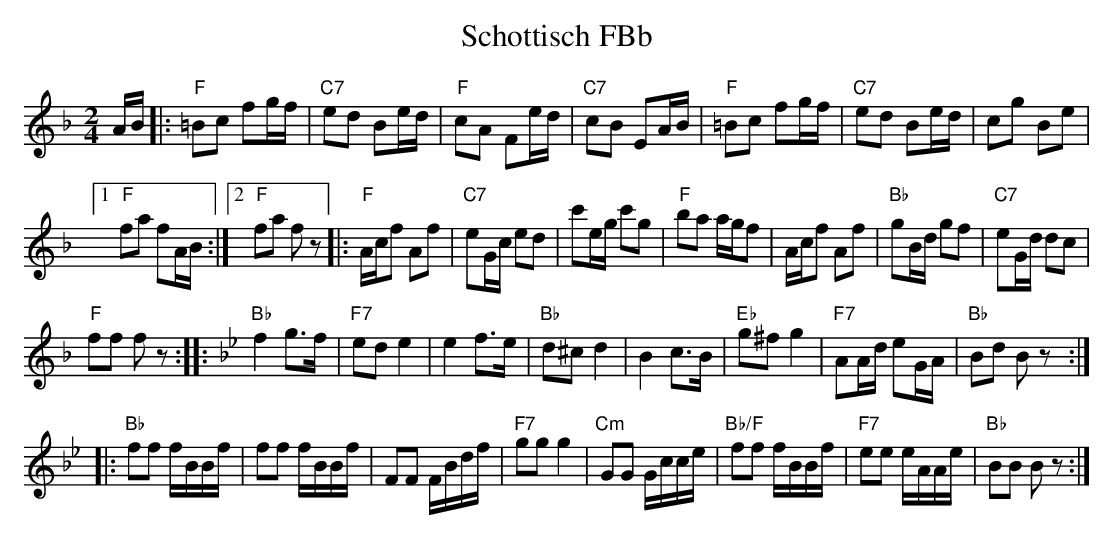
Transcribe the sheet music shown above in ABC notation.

X:1
T: Schottisch FBb
M:2/4
L:1/8
K:F
A/B/ |: "F"=Bc fg/f/ | "C7"ed Be/d/ | "F"cA Fe/d/ | "C7"cB EA/B/ | "F"=Bc fg/f/ | "C7"ed Be/d/ | cg Be |1
"F"fa fA/B/ :|2 "F"fa fz |: "F"A/c/f Af | "C7"eG/c/ ed | c'e/g/ c'g | "F"ba a/g/f | A/c/f Af | "Bb"gB/d/ gf | "C7"eG/d/ dc |
"F"ff fz :: [K:Bb] "Bb"f2 g>f | "F7"ede2 | e2f>e | "Bb"d^cd2 | B2 c>B | "Eb"g^fg2 | "F7"AA/d/ eG/A/ | "Bb"Bd Bz ::
"Bb"ff f/B/B/f/ | ff f/B/B/f/ | FF F/B/d/f/ | "F7"ggg2 | "Cm"GG G/c/c/e/ |  "Bb/F"ff f/B/B/f/ | "F7"ee e/A/A/e/ | "Bb"BB Bz :|
